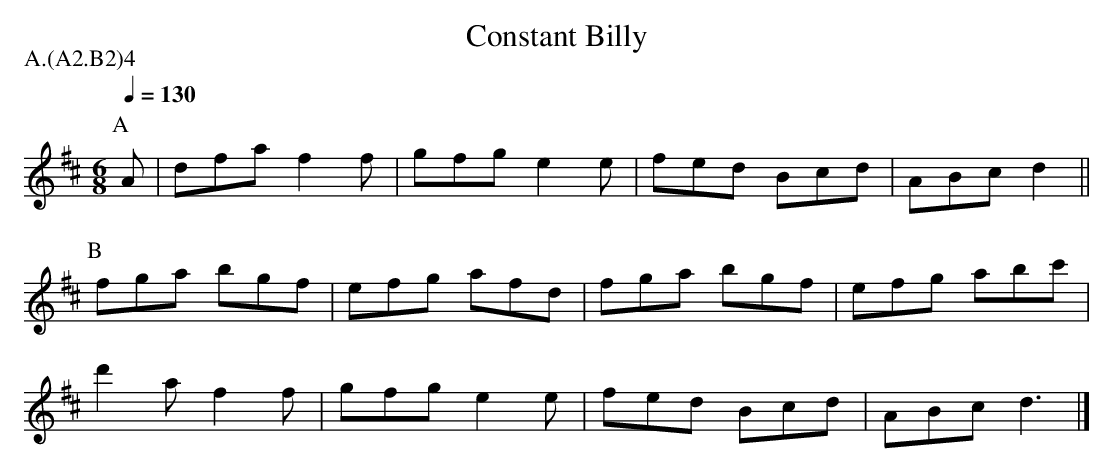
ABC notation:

X:1
T:Constant Billy
M:6/8
L:1/8
Q:1/4=130
P:A.(A2.B2)4
K:Dmaj
P:A
A | dfa f2 f | gfg e2 e | fed Bcd | ABc d2 ||
P:B
fga bgf | efg afd | fga bgf | efg abc' |
d'2 a f2 f | gfg e2 e | fed Bcd | ABc d3 |]
